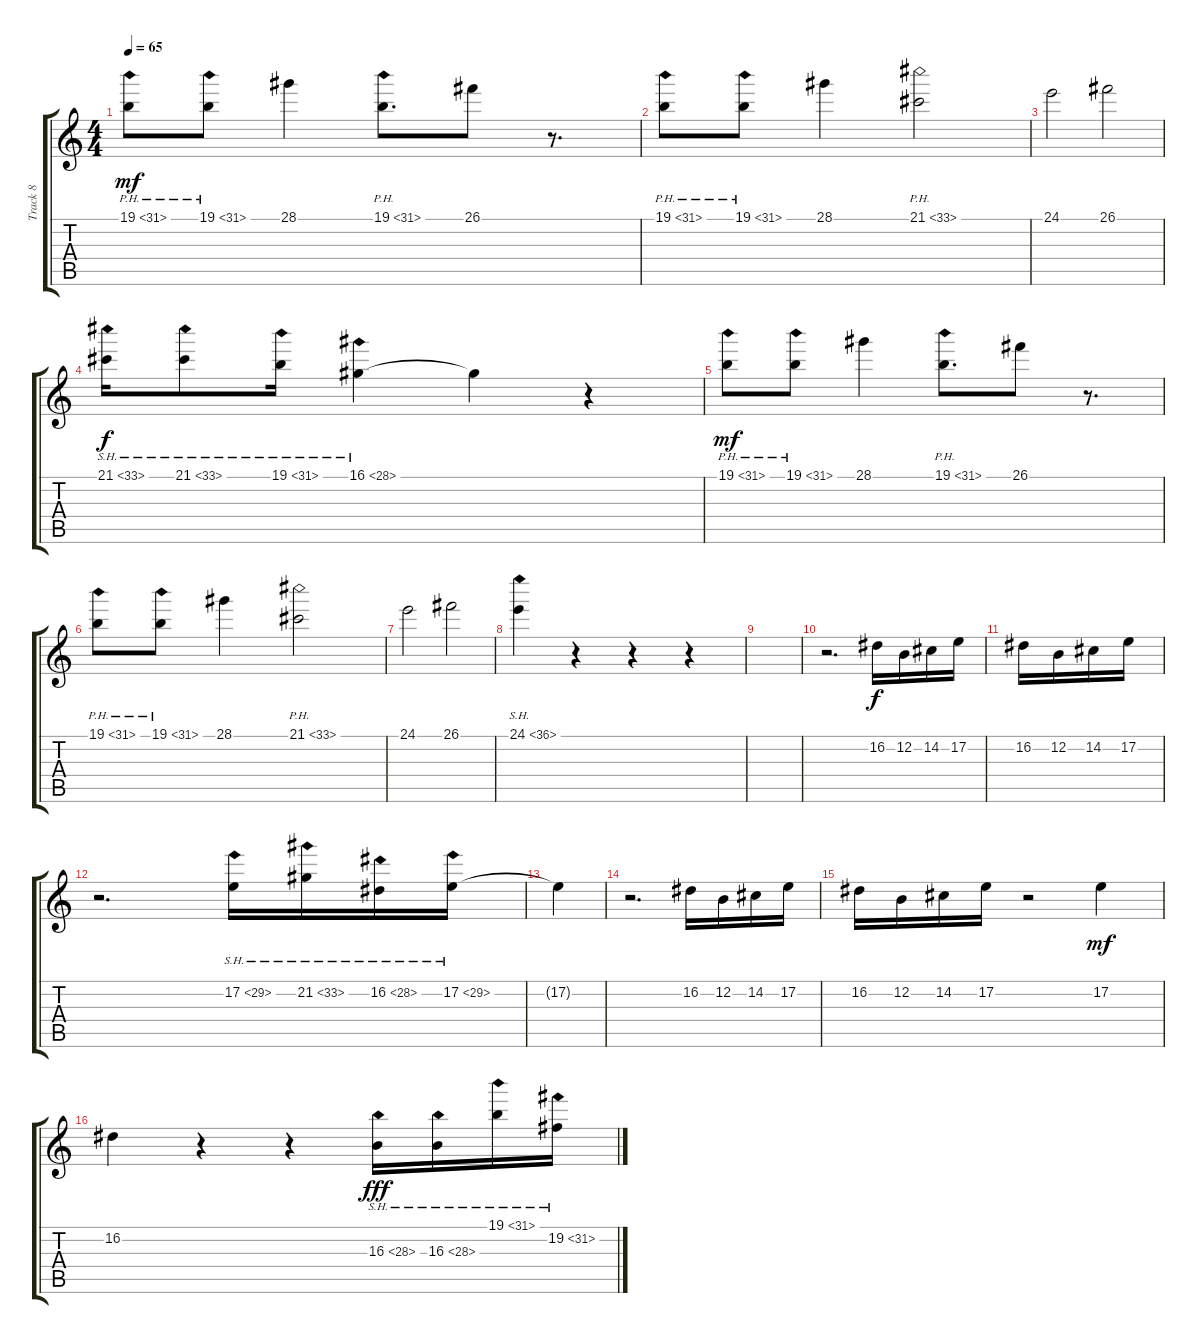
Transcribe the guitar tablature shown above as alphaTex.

\track ("Track 8" "Track 8") {instrument fx7echoes}
\staff {score tabs}
\tuning (E4 B3 G3 D3 A2 E2) {hide}
\ts (4 4)
\tempo 65
\clef g2
\ks c
19.1{ph 12}.8{dy mf instrument fx7echoes} 19.1{ph 12}.8 28.1.4 19.1{ph 12}.8{d} 26.1.8 r.8{d} |
19.1{ph 12}.8 19.1{ph 12}.8 28.1.4 21.1{ph 12}.2 |
24.1.2 26.1.2 |
21.1{sh 12}.16{dy f} 21.1{sh 12}.8 19.1{sh 12}.16 16.1{sh 12}.4 16.1{t}.4 r.4 |
19.1{ph 12}.8{dy mf} 19.1{ph 12}.8 28.1.4 19.1{ph 12}.8{d} 26.1.8 r.8{d} |
19.1{ph 12}.8 19.1{ph 12}.8 28.1.4 21.1{ph 12}.2 |
24.1.2 26.1.2 |
24.1{sh 12}.4 r.4 r.4 r.4 |
|
r.2{d volume 7 balance 8 instrument fx7echoes} 16.2.16{dy f} 12.2.16 14.2.16 17.2.16 |
16.2.16 12.2.16 14.2.16 17.2.16 |
r.2{d} 17.2{sh 12}.16 21.2{sh 12}.16 16.2{sh 12}.16 17.2{sh 12}.16 |
17.2{t}.4 |
r.2{d} 16.2.16 12.2.16 14.2.16 17.2.16 |
16.2.16 12.2.16 14.2.16 17.2.16 r.2 17.2.4{dy mf} |
16.2.4 r.4 r.4 16.3{sh 12}.16{dy fff beam Down} 16.3{sh 12}.16{beam Down} 19.1{sh 12}.16{beam Down} 19.2{sh 12}.16{beam Down}
